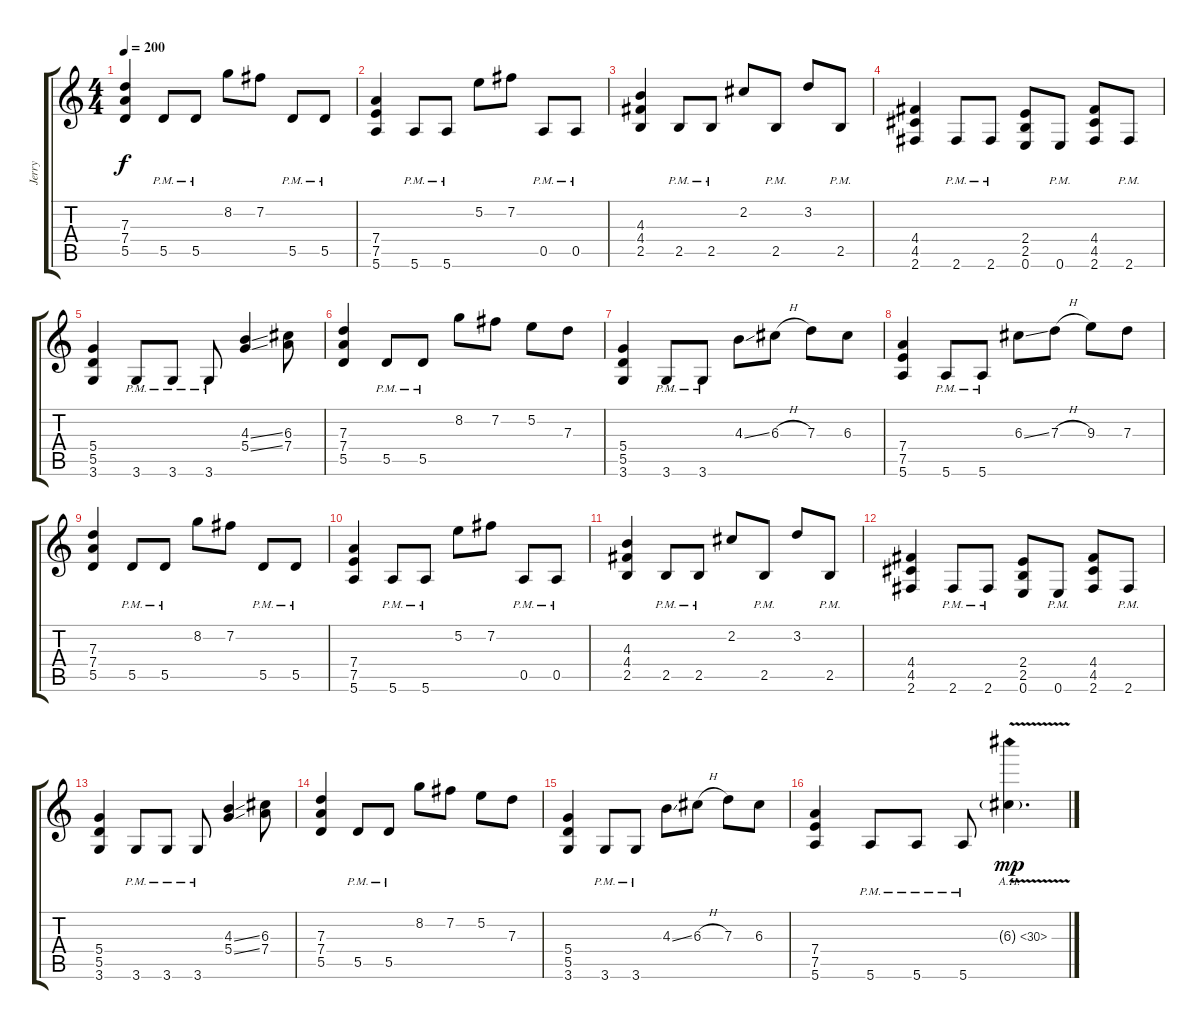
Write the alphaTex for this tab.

\track ("Jerry" "Jerry") {instrument distortionguitar}
\staff {score tabs}
\tuning (E4 B3 G3 D3 A2 E2) {hide}
\ts (4 4)
\tempo 200
\clef g2
\ks c
(7.3 7.4 5.5).4{dy f} 5.5{pm}.8 5.5{pm}.8 8.2.8 7.2.8 5.5{pm}.8 5.5{pm}.8 |
(7.4 7.5 5.6).4 5.6{pm}.8 5.6{pm}.8 5.2.8 7.2.8 0.5{pm}.8 0.5{pm}.8 |
(4.3 4.4 2.5).4 2.5{pm}.8 2.5{pm}.8 2.2.8 2.5{pm}.8 3.2.8 2.5{pm}.8 |
(4.4 4.5 2.6).4 2.6{pm}.8 2.6{pm}.8 (2.4 2.5 0.6).8 0.6{pm}.8 (4.4 4.5 2.6).8 2.6{pm}.8 |
(5.4 5.5 3.6).4 3.6{pm}.8 3.6{pm}.8 3.6{pm}.8 (4.3{ss} 5.4{ss}).4 (6.3 7.4).8 |
(7.3 7.4 5.5).4 5.5{pm}.8 5.5{pm}.8 8.2.8 7.2.8 5.2.8 7.3.8 |
(5.4 5.5 3.6).4 3.6{pm}.8 3.6{pm}.8 4.3{ss}.8 6.3{h}.8 7.3.8 6.3.8 |
(7.4 7.5 5.6).4 5.6{pm}.8 5.6{pm}.8 6.3{ss}.8 7.3{h}.8 9.3.8 7.3.8 |
(7.3 7.4 5.5).4 5.5{pm}.8 5.5{pm}.8 8.2.8 7.2.8 5.5{pm}.8 5.5{pm}.8 |
(7.4 7.5 5.6).4 5.6{pm}.8 5.6{pm}.8 5.2.8 7.2.8 0.5{pm}.8 0.5{pm}.8 |
(4.3 4.4 2.5).4 2.5{pm}.8 2.5{pm}.8 2.2.8 2.5{pm}.8 3.2.8 2.5{pm}.8 |
(4.4 4.5 2.6).4 2.6{pm}.8 2.6{pm}.8 (2.4 2.5 0.6).8 0.6{pm}.8 (4.4 4.5 2.6).8 2.6{pm}.8 |
(5.4 5.5 3.6).4 3.6{pm}.8 3.6{pm}.8 3.6{pm}.8 (4.3{ss} 5.4{ss}).4 (6.3 7.4).8 |
(7.3 7.4 5.5).4 5.5{pm}.8 5.5{pm}.8 8.2.8 7.2.8 5.2.8 7.3.8 |
(5.4 5.5 3.6).4 3.6{pm}.8 3.6{pm}.8 4.3{ss}.8 6.3{h}.8 7.3.8 6.3.8 |
(7.4 7.5 5.6).4 5.6{pm}.8 5.6{pm}.8 5.6{pm}.8 6.3{ah 24 v g}.4{d dy mp}
